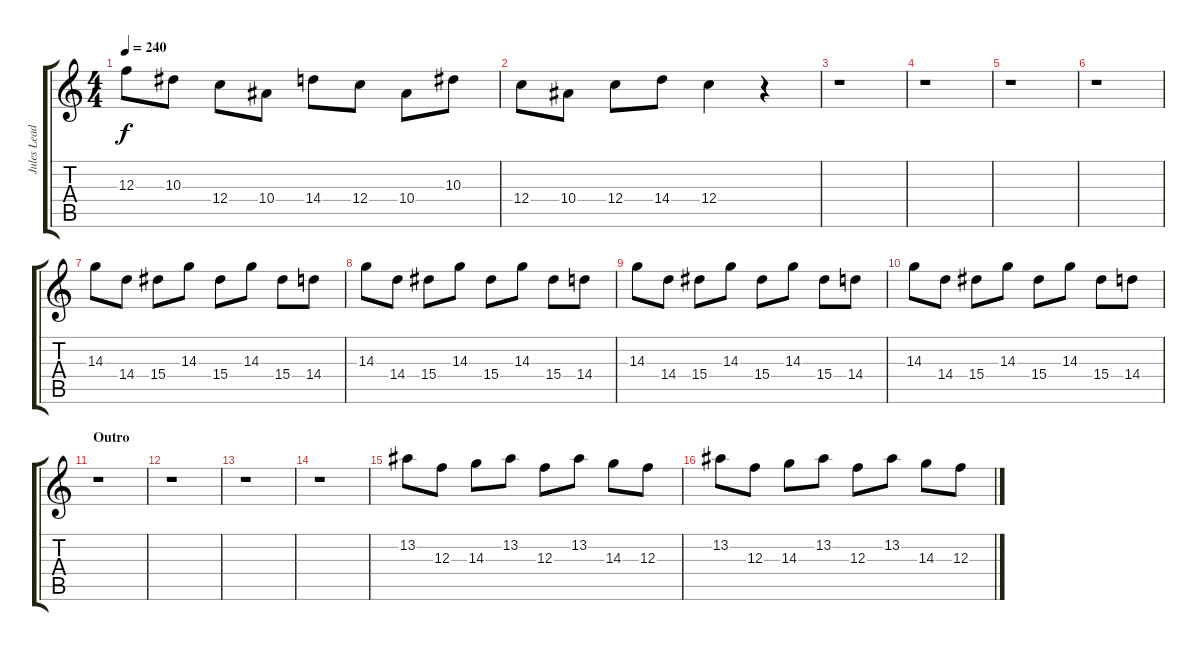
\track ("Jules Lead" "Jules Lead") {instrument overdrivenguitar}
\staff {score tabs}
\tuning (D4 A3 F3 C3 G2 C2) {hide}
\ts (4 4)
\tempo 240
\clef g2
\ks aminor
12.3.8{dy f} 10.3.8 12.4.8 10.4.8 14.4.8 12.4.8 10.4.8 10.3.8 |
12.4.8 10.4.8 12.4.8 14.4.8 12.4.4 r.4 |
r.1 |
r.1 |
r.1 |
r.1 |
14.3.8 14.4.8 15.4.8 14.3.8 15.4.8 14.3.8 15.4.8 14.4.8 |
14.3.8 14.4.8 15.4.8 14.3.8 15.4.8 14.3.8 15.4.8 14.4.8 |
14.3.8 14.4.8 15.4.8 14.3.8 15.4.8 14.3.8 15.4.8 14.4.8 |
14.3.8 14.4.8 15.4.8 14.3.8 15.4.8 14.3.8 15.4.8 14.4.8 |
\section ("" "Outro")
r.1 |
r.1 |
r.1 |
r.1 |
13.2.8 12.3.8 14.3.8 13.2.8 12.3.8 13.2.8 14.3.8 12.3.8 |
13.2.8 12.3.8 14.3.8 13.2.8 12.3.8 13.2.8 14.3.8 12.3.8
